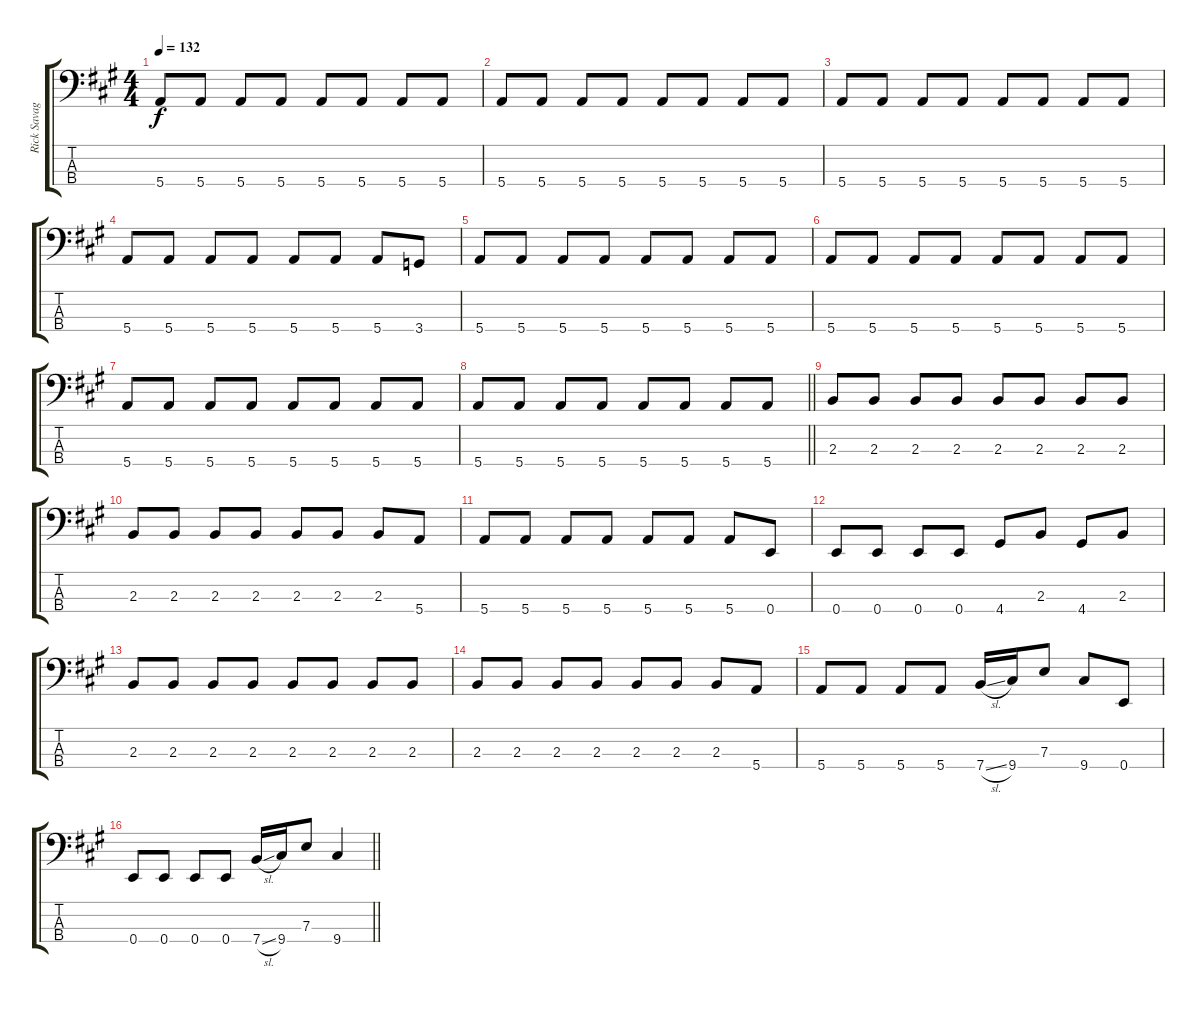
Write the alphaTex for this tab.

\track ("Rick Savage" "Rick Savag") {instrument electricbassfinger}
\staff {score tabs}
\tuning (G2 D2 A1 E1) {hide}
\ts (4 4)
\tempo 132
\clef f4
\ks a
5.4.8{dy f} 5.4.8 5.4.8 5.4.8 5.4.8 5.4.8 5.4.8 5.4.8 |
5.4.8 5.4.8 5.4.8 5.4.8 5.4.8 5.4.8 5.4.8 5.4.8 |
5.4.8 5.4.8 5.4.8 5.4.8 5.4.8 5.4.8 5.4.8 5.4.8 |
5.4.8 5.4.8 5.4.8 5.4.8 5.4.8 5.4.8 5.4.8 3.4.8 |
5.4.8 5.4.8 5.4.8 5.4.8 5.4.8 5.4.8 5.4.8 5.4.8 |
5.4.8 5.4.8 5.4.8 5.4.8 5.4.8 5.4.8 5.4.8 5.4.8 |
5.4.8 5.4.8 5.4.8 5.4.8 5.4.8 5.4.8 5.4.8 5.4.8 |
\barLineRight lightlight
5.4.8 5.4.8 5.4.8 5.4.8 5.4.8 5.4.8 5.4.8 5.4.8 |
2.3.8 2.3.8 2.3.8 2.3.8 2.3.8 2.3.8 2.3.8 2.3.8 |
2.3.8 2.3.8 2.3.8 2.3.8 2.3.8 2.3.8 2.3.8 5.4.8 |
5.4.8 5.4.8 5.4.8 5.4.8 5.4.8 5.4.8 5.4.8 0.4.8 |
0.4.8 0.4.8 0.4.8 0.4.8 4.4.8 2.3.8 4.4.8 2.3.8 |
2.3.8 2.3.8 2.3.8 2.3.8 2.3.8 2.3.8 2.3.8 2.3.8 |
2.3.8 2.3.8 2.3.8 2.3.8 2.3.8 2.3.8 2.3.8 5.4.8 |
5.4.8 5.4.8 5.4.8 5.4.8 7.4{sl}.16 9.4.16 7.3.8 9.4.8 0.4.8 |
\barLineRight lightlight
0.4.8 0.4.8 0.4.8 0.4.8 7.4{sl}.16 9.4.16 7.3.8 9.4.4
